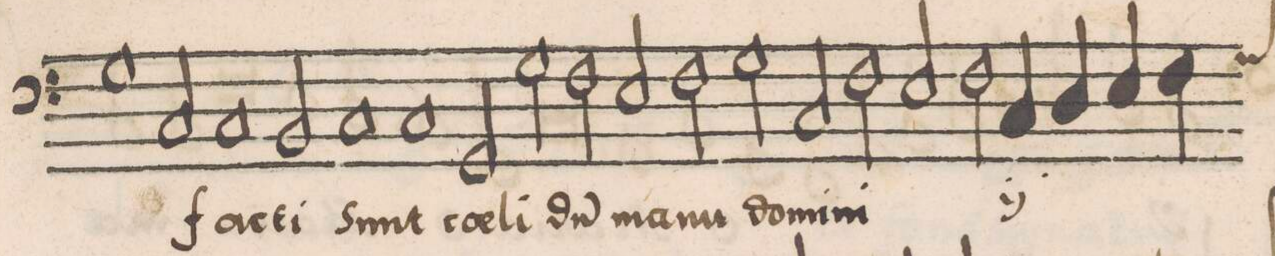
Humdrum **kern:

**kern	**text
*I"BASSVS	*
*clefF4	*
*k[]	*
*met(C)	*
*M2/1	*
1G	coe-
2C/	-li
*	*Xij
1C/	fac-
=62-	=62-
2BB/	-ti
1C	sunt
=63-	=63-
1C	coe-
2GG/	-li
2G\	du(m)
=64-	=64-
2F\	ma-
2E/	-nu
2F\	do-
2G\	-mi-
=65-	=65-
2C/	-ni
*	*ij
2F\	du(m)
2E/	ma-
2F\	-nu
=66-	=66-
4C/	do-
4D/	.
4E/	-mi-
*custos:G	*
4F\	.
*-	*-
